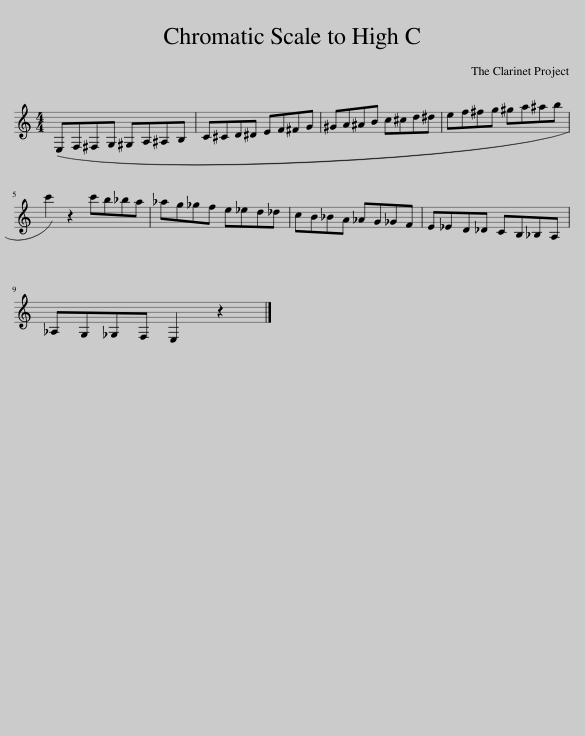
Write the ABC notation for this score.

X:1
L:1/8
M:4/4
I:linebreak $
K:none
V:1 treble transpose=-2
V:1
[K:C] (^F,G,^G,A, ^A,B,^B,^C | D^DE^E ^F)G^GA | ^AB^B^c d^de^e |$ ^fg^ga ^ab^b^c' |$ (d'2 z2) d'^c'=c'b | %5
 _ba_ag ^f=fe_e | d^c=cB _BA_AG | ^F=FE_E D^C=CB, |$ _B,A,_A,G, ^F,2 z2 |] %9
